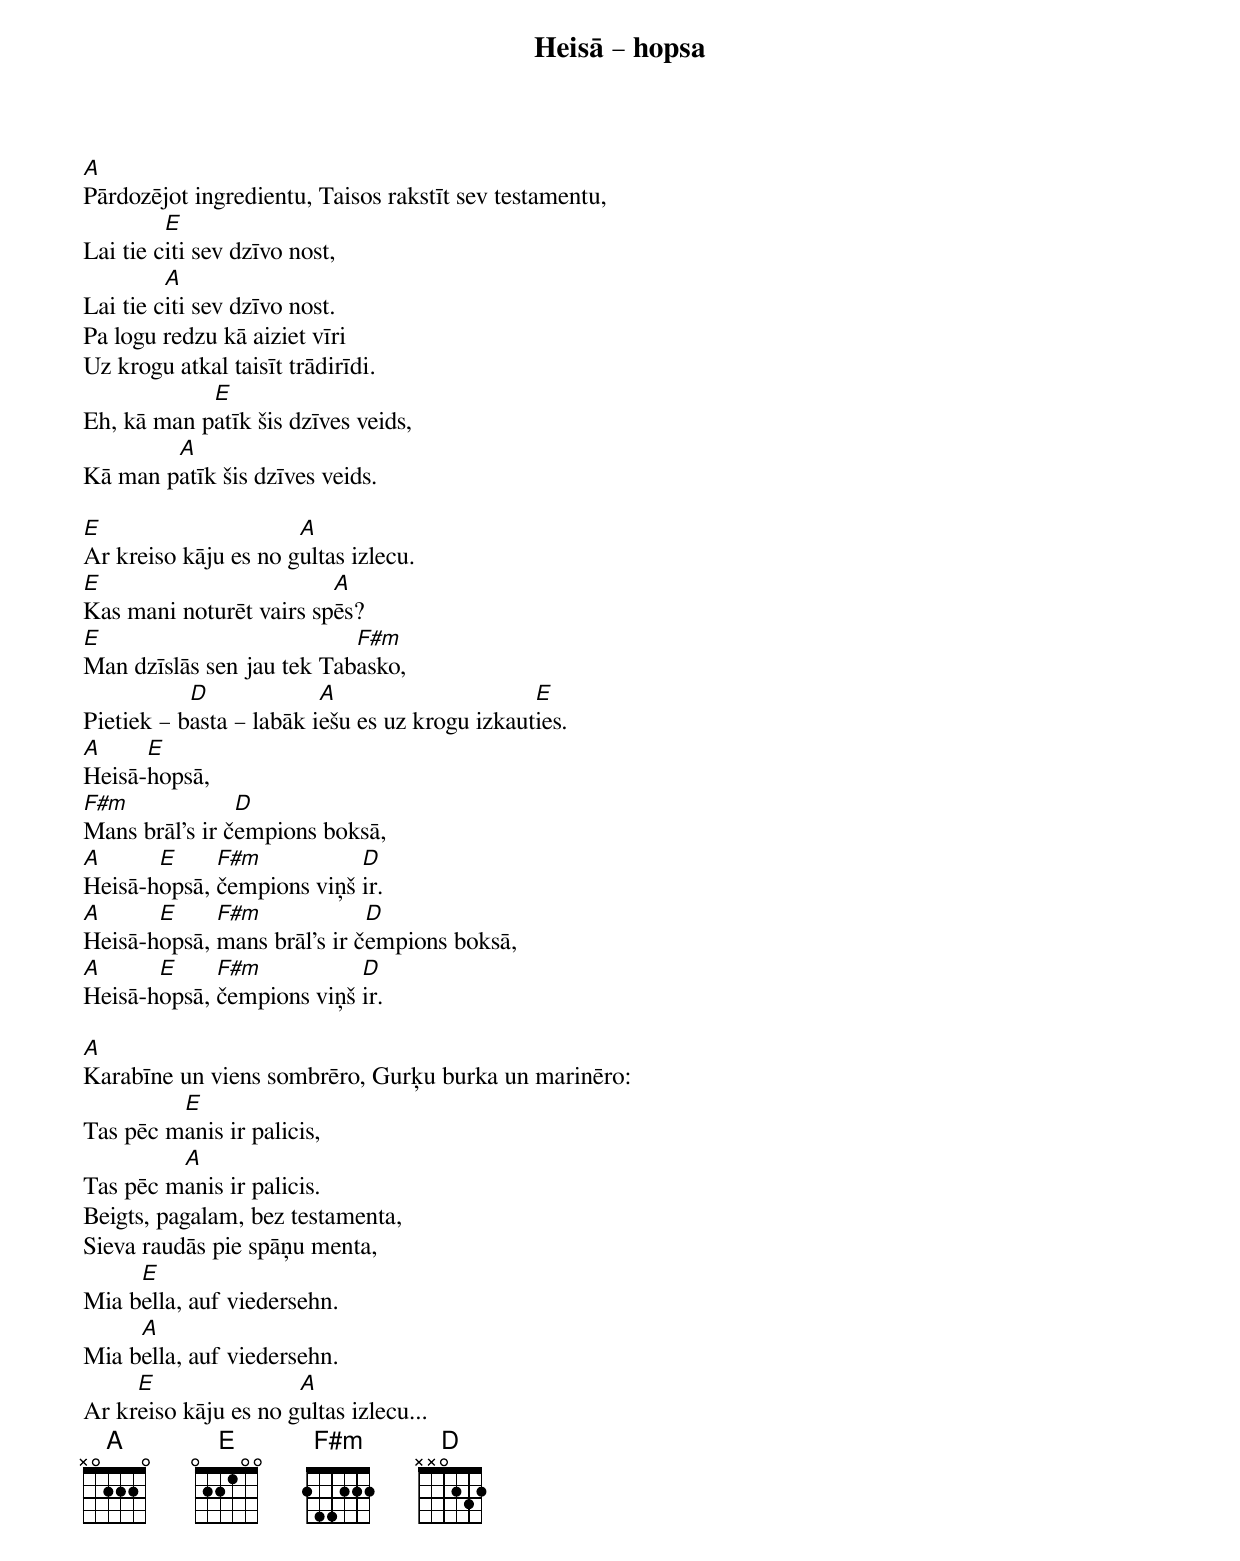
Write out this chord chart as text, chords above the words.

Heisā – hopsa
A
Pārdozējot ingredientu, Taisos rakstīt sev testamentu,
         E
Lai tie citi sev dzīvo nost,
         A
Lai tie citi sev dzīvo nost.
Pa logu redzu kā aiziet vīri
Uz krogu atkal taisīt trādirīdi.
            E
Eh, kā man patīk šis dzīves veids,
        A
Kā man patīk šis dzīves veids.

E                     A
Ar kreiso kāju es no gultas izlecu.
E                        A
Kas mani noturēt vairs spēs?
E                          F#m
Man dzīslās sen jau tek Tabasko,
           D             A                     E
Pietiek – basta – labāk iešu es uz krogu izkauties.
A     E
Heisā-hopsā,
F#m             D
Mans brāl's ir čempions boksā,
A      E     F#m           D
Heisā-hopsā, čempions viņš ir.
A      E     F#m             D
Heisā-hopsā, mans brāl's ir čempions boksā,
A      E     F#m           D
Heisā-hopsā, čempions viņš ir.

A
Karabīne un viens sombrēro, Gurķu burka un marinēro:
         E
Tas pēc manis ir palicis,
         A
Tas pēc manis ir palicis.
Beigts, pagalam, bez testamenta,
Sieva raudās pie spāņu menta,
     E
Mia bella, auf viedersehn.
     A
Mia bella, auf viedersehn.
     E                A
Ar kreiso kāju es no gultas izlecu...
